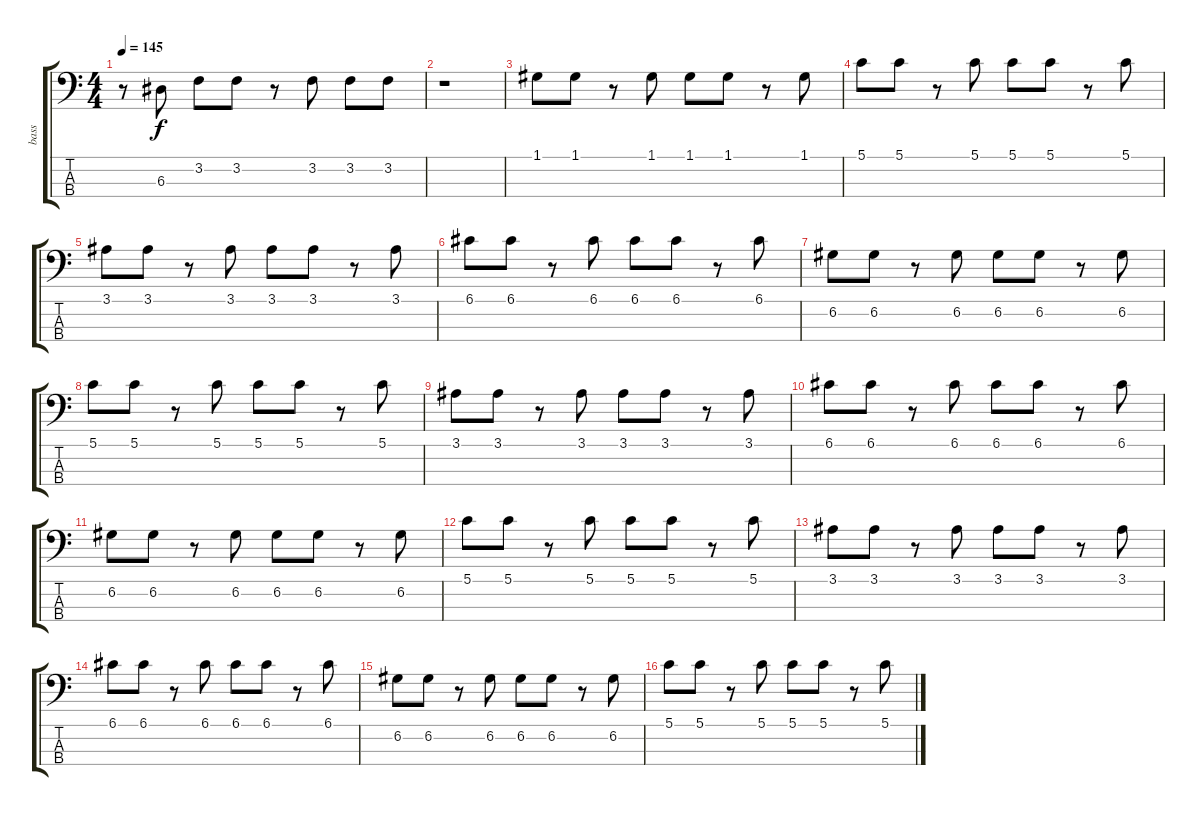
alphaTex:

\track ("bass" "bass") {instrument electricbassfinger}
\staff {score tabs}
\tuning (G2 D2 A1 E1) {hide}
\ts (4 4)
\tempo 145
\clef f4
\ks c
r.8{dy f} 6.3.8 3.2.8 3.2.8 r.8 3.2.8 3.2.8 3.2.8 |
r.1 |
1.1.8 1.1.8 r.8 1.1.8 1.1.8 1.1.8 r.8 1.1.8 |
5.1.8 5.1.8 r.8 5.1.8 5.1.8 5.1.8 r.8 5.1.8 |
3.1.8 3.1.8 r.8 3.1.8 3.1.8 3.1.8 r.8 3.1.8 |
6.1.8 6.1.8 r.8 6.1.8 6.1.8 6.1.8 r.8 6.1.8 |
6.2.8 6.2.8 r.8 6.2.8 6.2.8 6.2.8 r.8 6.2.8 |
5.1.8 5.1.8 r.8 5.1.8 5.1.8 5.1.8 r.8 5.1.8 |
3.1.8 3.1.8 r.8 3.1.8 3.1.8 3.1.8 r.8 3.1.8 |
6.1.8 6.1.8 r.8 6.1.8 6.1.8 6.1.8 r.8 6.1.8 |
6.2.8 6.2.8 r.8 6.2.8 6.2.8 6.2.8 r.8 6.2.8 |
5.1.8 5.1.8 r.8 5.1.8 5.1.8 5.1.8 r.8 5.1.8 |
3.1.8 3.1.8 r.8 3.1.8 3.1.8 3.1.8 r.8 3.1.8 |
6.1.8 6.1.8 r.8 6.1.8 6.1.8 6.1.8 r.8 6.1.8 |
6.2.8 6.2.8 r.8 6.2.8 6.2.8 6.2.8 r.8 6.2.8 |
5.1.8 5.1.8 r.8 5.1.8 5.1.8 5.1.8 r.8 5.1.8
